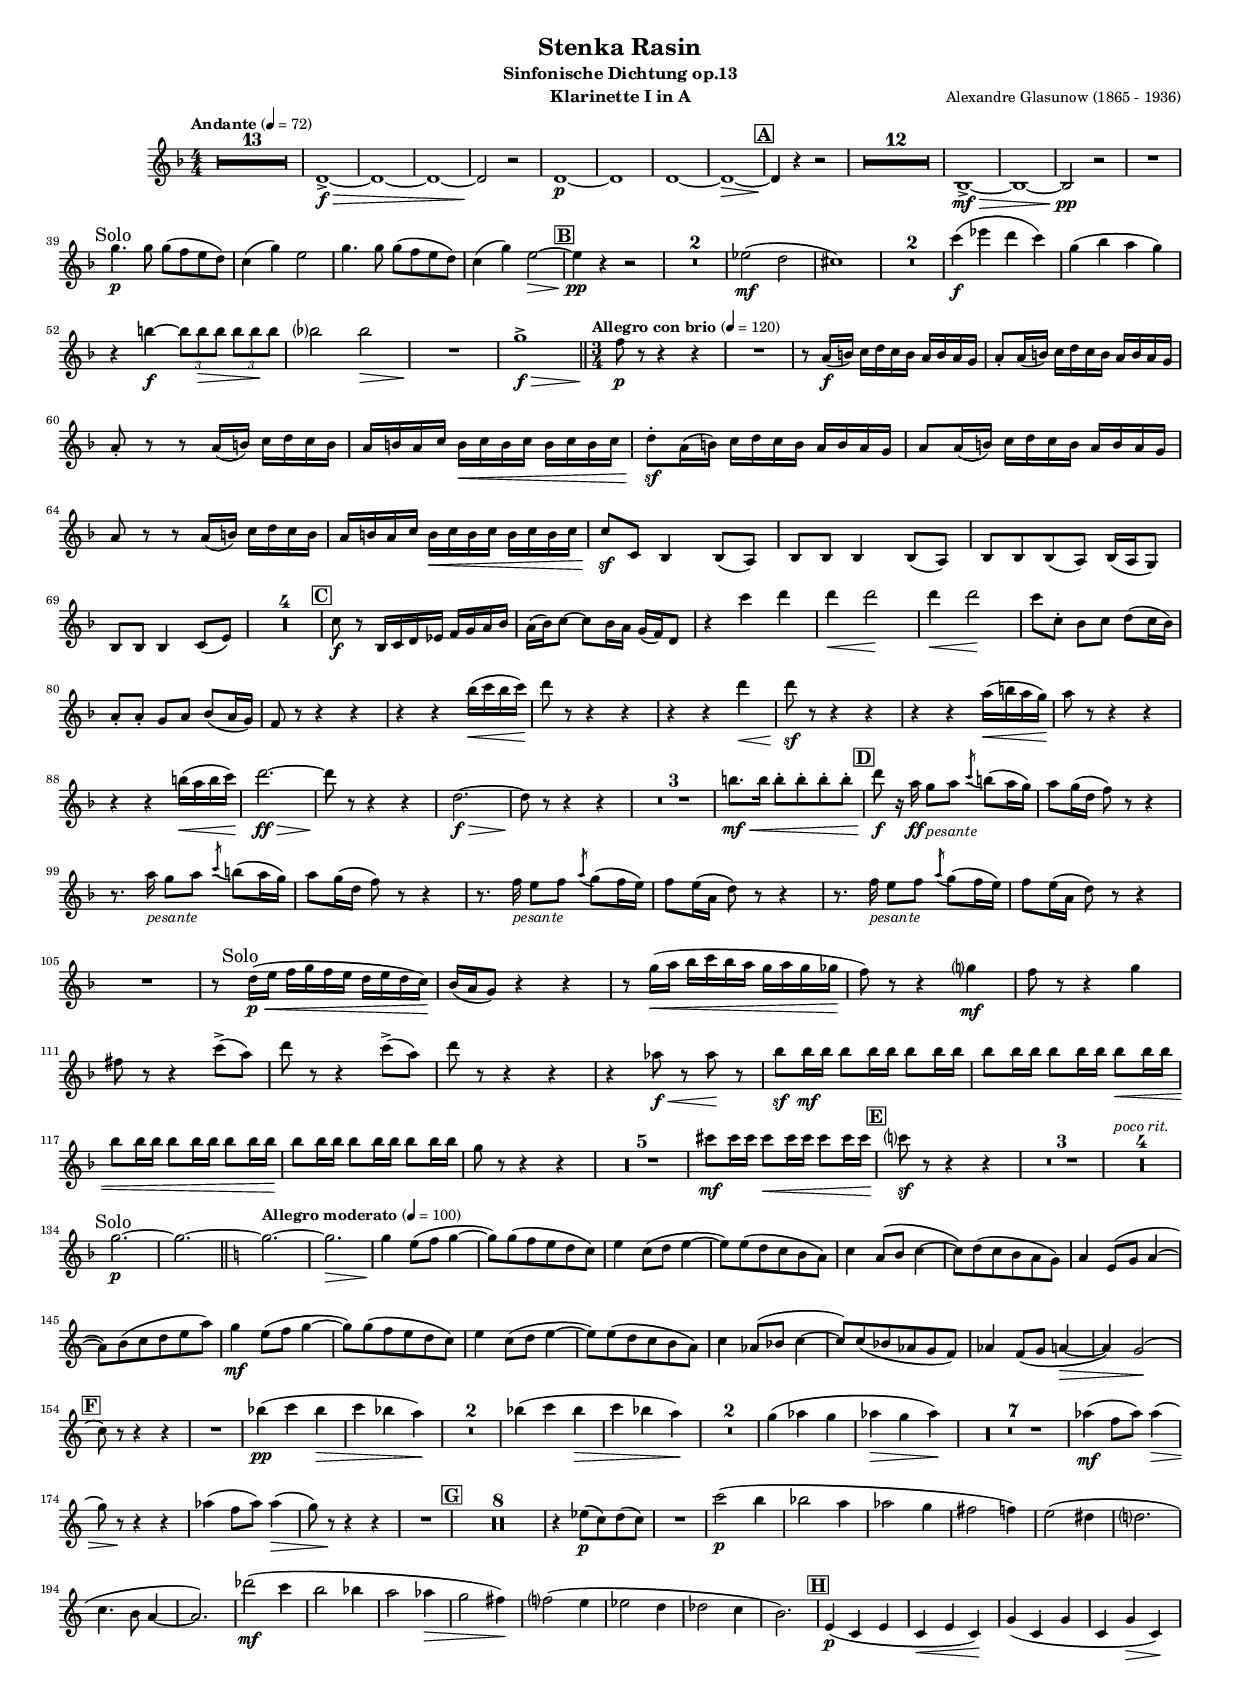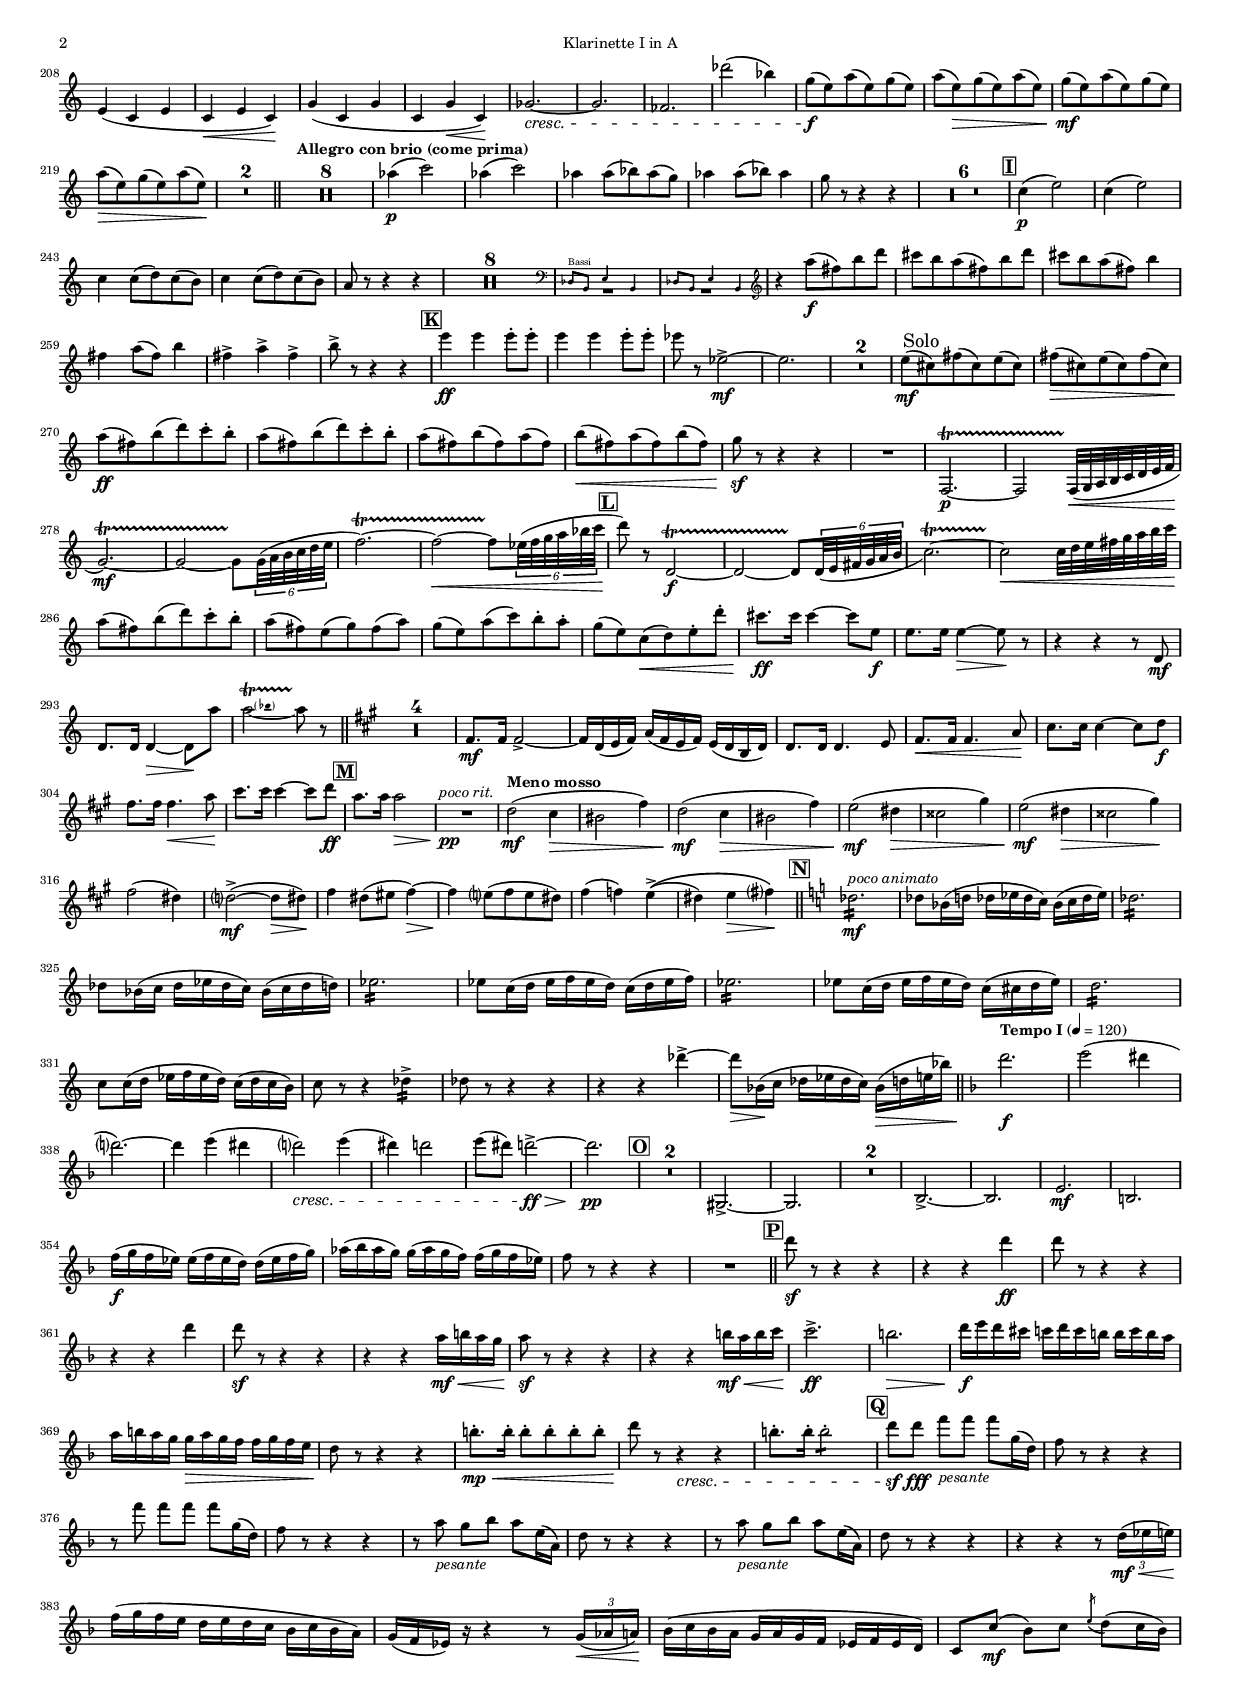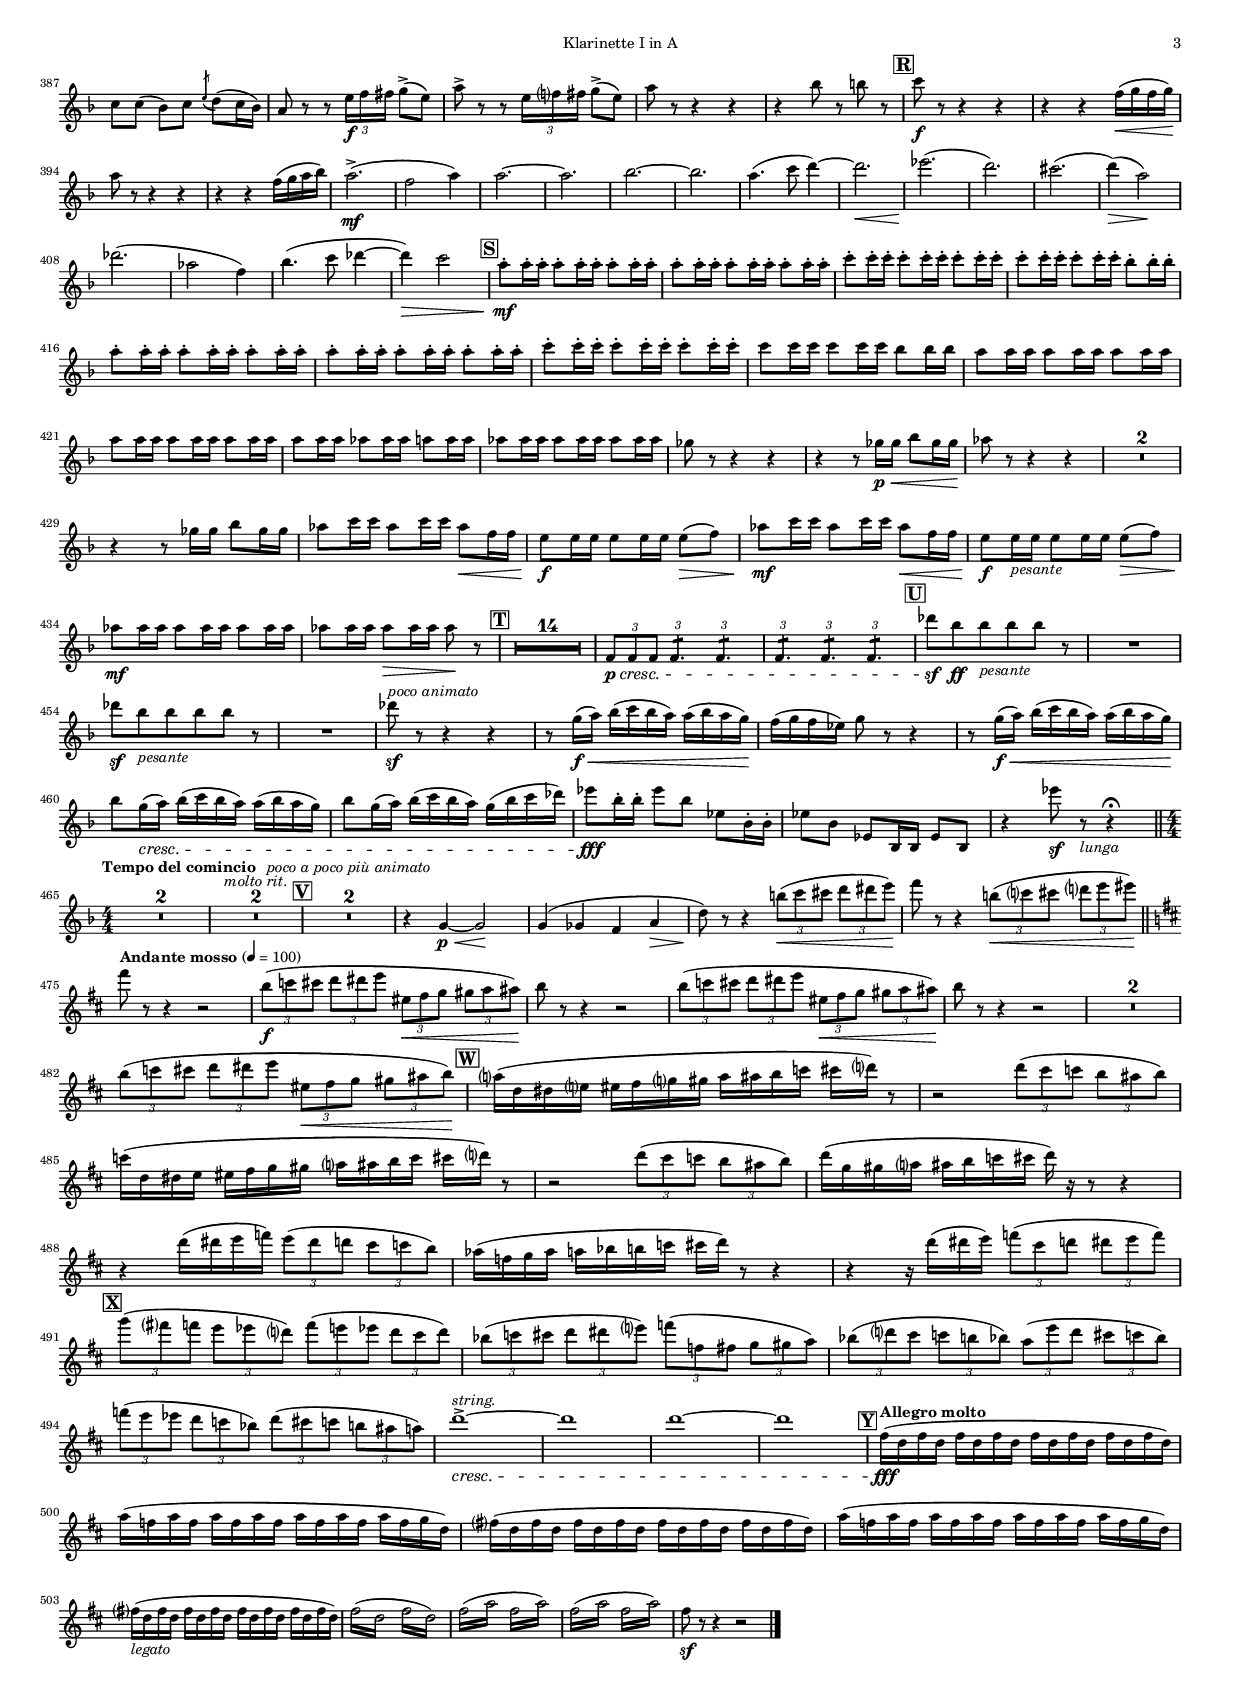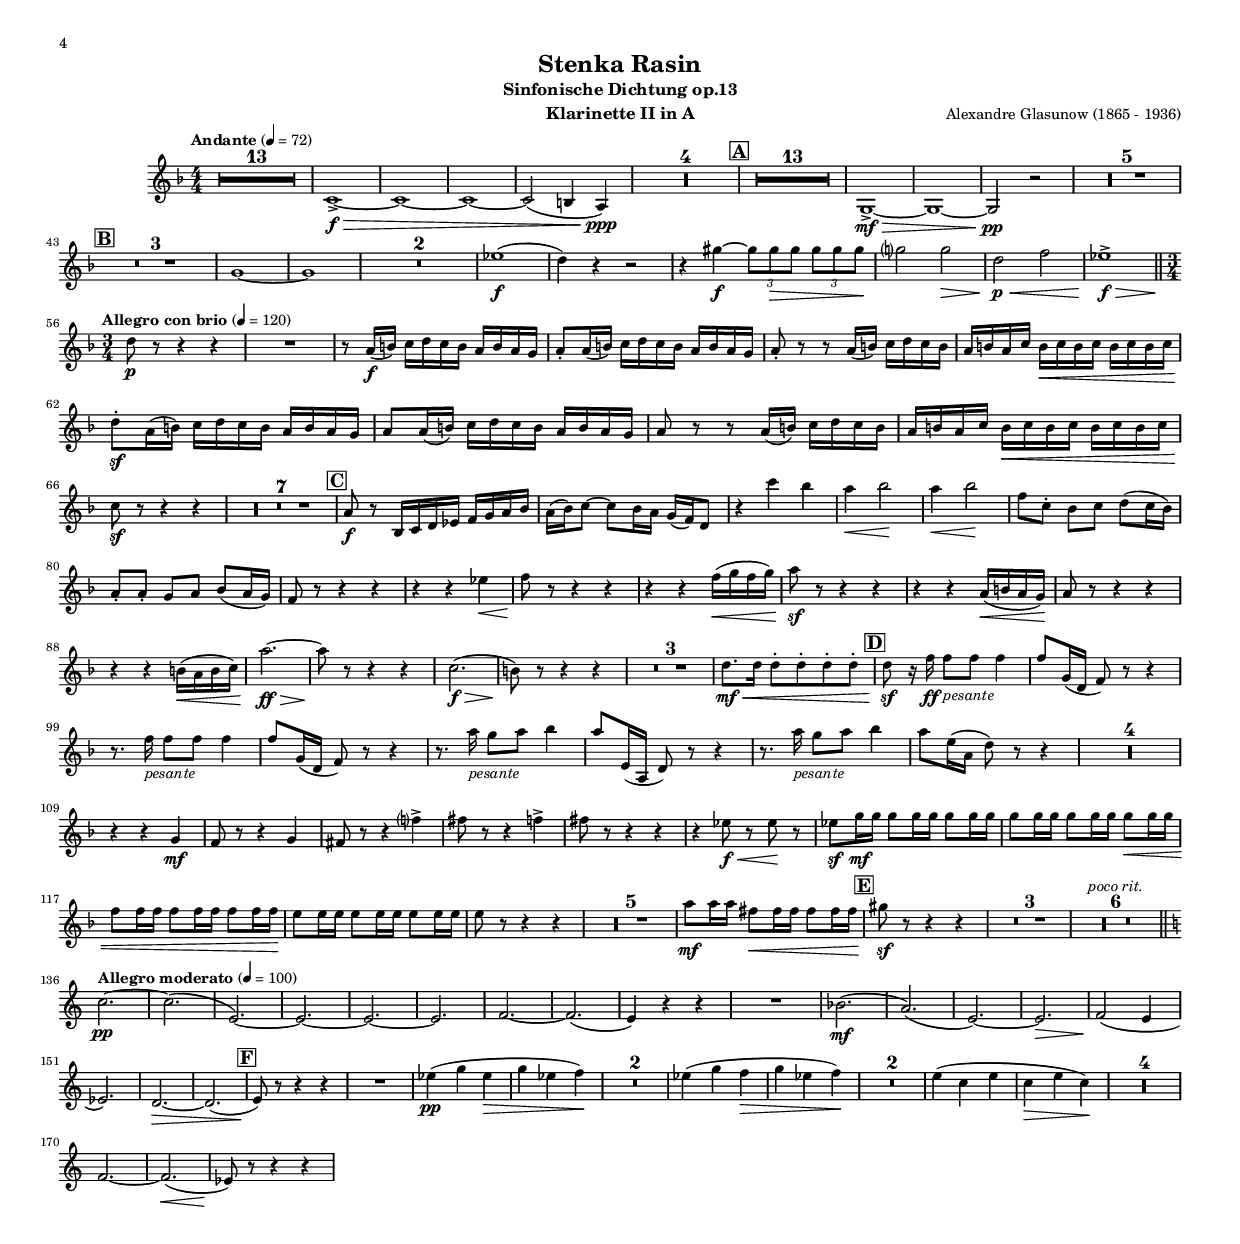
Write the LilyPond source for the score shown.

%{
%}

\version "2.18.2"
\language "deutsch"

\paper {
    top-margin = 10\mm
    bottom-margin = 10\mm
    left-margin = 10\mm
    right-margin = 10\mm
    ragged-last = ##t
}
  
\header{
  title = "Stenka Rasin"
  subtitle = "Sinfonische Dichtung op.13"
  composer = "Alexandre Glasunow (1865 - 1936)"
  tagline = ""
}

% Adapt this for automatic line-breaks
mBreak = { \break }
#(set-global-staff-size 13)

% Useful snippets
pDolce = \markup { \dynamic p \italic \bold "dolce" }
pesante = _\markup {\italic {"pesante"} }
pocoRit = ^\markup {\italic {"poco rit."} }
moltoRit = ^\markup {\italic {"molto rit."} }
pocoAnimato = ^\markup {\italic {"poco animato"} }
pocoAPocoPiuAnimato = ^\markup {\italic {"poco a poco più animato"} }
lunga = _\markup {\italic {"lunga"} }
string = ^\markup {\italic {"string."} }
legato = _\markup {\italic {"legato"} }


clarinet_I_in_A_part_one_Music = {
  \relative c' {
    \transposition a
    \key f \major
    \numericTimeSignature
    \time 4/4
    \tempo "Andante" 4 = 72

    % page 1 line 1
    R1*13 |
    d1->\f\>~ |
    d1~ |
    d1~ |
    d2\! r2 |
    d1\p~ |
    d1 |
    d1~ |
    d1~\> |
    \mark #1
    d4\! r4 r2 |
    R1*12 |
    b1->\mf\>~ |
    b1~ |
    b2\pp r2 |
    R1 |
    \mBreak
    
    % page 1 line 2
    \mark "Solo"
    g''4.\p g8 g( f e d) |
    c4( g') e2 |
    g4. g8 g( f e d) |
    c4( g') e2\>~ |
    \mark #2
    e4\pp r4 r2 |
    R1*2 |
    es2\mf( d |
    cis1) |
    R1*2 |
    c'4\f( es d c) |
    g4( b a g) |
    \mBreak
    
    % page 1 line 3
    r4 h~\f \tuplet 3/2 { h8 h\> h } \tuplet 3/2 { h8 h\! h }  |
    b2 b2 \> |
    R1\! |
    g1->\f\> |
    \bar "||" \time 3/4 \tempo "Allegro con brio" 4 = 120
    f8\p\! r8 r4 r4 |
    R2. |
    r8 a,16\f( h) c d c h a h a g |
    a8-. a16( h) c d c h a h a g |
    \mBreak
    
    % page 1 line 4
    a8-. r r a16( h) c d c h |
    a16 h a c h\< c h c %{ Fliegendreck, kein Staccato %} h c h c |
    d8-.\sf a16( h) c d c h a h a g |
    a8 a16( h) c d c h a h a g |
    \mBreak
    
    % page 1 line 5
    a8 r r a16( h) c d c h |
    a16 h a c h\< c h c h c h c |
    c8\sf c, b4 b8( a) |
    b8 b b4 b8( a) |
    b8 b b( a) b16( a g8) |
    \mBreak

    % page 1 line 6
    b8 b b4 c8( e) |
    R2.*4 |
    \mark #3
    c'8\f r b,16 c d es f g a b |
    a16( b) c8~ c b16 a g( f) d8 |
    r4 c'' d |
    d4\< d2\! |
    d4\< d2\! |
    c8 c,-. b c d( c16 b) |
    \mBreak
    
    % page 1 line 7
    a8-. a-. g a b( a16 g) |
    f8 r r4 r |
    r4 r b'16(\< c b c)\! |
    d8 r8 r4 r |
    r4 r d\< |
    d8\sf r8 r4 r |
    r4 r a16(\< h a g)\! |
    a8 r8 r4 r |
    \mBreak
    
    % page 1 line 8
    r4 r h16(\< a h c) |
    d2.\ff\>~ |
    d8\! r8 r4 r |
    d,2.\f\>~ |
    d8\! r8 r4 r |
    R2.*3 |
    h'8.\mf\< h16 h8-. h-. h-. h-. |
    \mark #4
    d8\f r16 a\ff g8\pesante a \acciaccatura { c8 } h( a16 g) |
    a8 g16( d f8) r8 r4 |
    \mBreak
    
    % page 1 line 9
    r8. a16\pesante g8 a \acciaccatura { c8 } h( a16 g) |
    a8 g16( d f8) r8 r4 |
    r8. f16\pesante e8 f \acciaccatura { a8 } g( f16 e) |
    f8 e16( a, d8) r8 r4 |
    r8. f16\pesante e8 f \acciaccatura { a8 } g( f16 e) |
    f8 e16( a, d8) r8 r4 |
    \mBreak
    
    % page 1 line 10
    R2. |
    r8 \mark Solo d16\p\<( e f g f e d e d c\! ) |
    b16( a g8) r4 r |
    r8 g'16(\< a b c b a g a g ges\! |
    f8) r8 r4 g\mf |
    f8 r8 r4 g |
    \mBreak
    
    % page 1 line 11
    fis8 r8 r4 c'8(-> a) |
    d8 r8 r4 c8(-> a) |
    d8 r8 r4 r |
    r4 as8\f\< r as\! r |
    b8\sf b16\mf b b8 b16 b b8 b16 b |
    b8 b16 b b8 b16 b b8\< b16 b |
    \mBreak
    
    % page 1 line 12
    b8 b16 b b8 b16 b b8 b16 b\! |
    b8 b16 b b8 b16 b b8 b16 b |
    g8 r8 r4 r |
    R2.*5 |
    cis8\mf cis16 cis cis8\< cis16 cis cis8 cis16 cis |
    \mark #5
    c8\sf r8 r4 r4 |
    R2.*3 |
    R2.*4\pocoRit |
    \mBreak
  }
}

clarinet_I_in_B_Music = {
  \relative c' {

    % page 2 line 1
    \mark Solo
    g''2.\p~ |
    g2.~ |
    \bar "||"
    \tempo "Allegro moderato" 4 = 100
    \key c \major
    g2.~ |
    g2.\> |
    g4\! e8( f g4~ |
    g8) g( f e d c) |
    e4 c8( d e4~ |
    e8) e( d c h a) |
    c4 a8( h c4~ |
    c8) d( c h a g) |
    a4 e8( g a4~ |
    \mBreak
    
    % page 2 line 2
    a8) h( c d e a) |
    g4\mf e8( f g4~ |
    g8) g( f e d c) |
    e4 c8( d e4~ |
    e8) e( d c h a) |
    c4 as8( b c4~ |
    c8) c( b as g f) |
    as4 f8( g a4~\> |
    a4) g2(\! |
    \mBreak
    
    % page 2 line 3
    \mark #6
    c8) r8 r4 r |
    R2. |
    b'4\pp( c b\> |
    c4 b a)\! |
    R2.*2 |
    b4( c b\> |
    c4 b a)\! |
    R2.*2 |
    g4( as g |
    as4\> g as)\! |
    R2.*7 |
    as4(\mf f8 as) as4(\> |
    \mBreak

    % page 2 line 4
    g8) r8\! r4 r |
    as4( f8 as) as4(\> |
    g8) r8\! r4 r |
    R2. |
    \mark #7
    R2.*8 |
    r4 es8(\p c) d( c) |
    R2. |
    c'2(\p h4 |
    b2 a4 |
    as2 g4 |
    fis2 f4) |
    e2( dis4 |
    d2. |
    \mBreak
    
    % page 2 line 5
    c4. h8 a4~ |
    a2.) |
    des'2(\mf c4 |
    h2 b4 |
    a2 as4\> |
    g2 fis4)\! |
    f2( e4 |
    es2 d 4 |
    des2 c4 |
    h2.) |
    \mark #8
    e,4(\p c e |
    c\< e c)\! |
    g'4( c, g' |
    c, g'\> c,)\! |
    \mBreak
    
    % page 2 line 6
    e4( c e |
    c4 \<e c)\! |
    g'4( c, g' |
    c,4 g'\< c,)\! |
    ges'2.\cresc~ |
    ges2. |
    fes2. |
    des''2( b4) |
    g8(\f e) a( e) g( e) |
    a8( e)\> g( e) a( e) |
    g8(\mf e) a( e) g( e) |
    \mBreak
    
    % page 2 line 7
    a8(\> e) g( e) a( e)\! |
    R2.*2 |
    \bar "||" \tempo "Allegro con brio (come prima)"
    R2.*8 |
    as4(\p c2) |
    as4( c2) |
    as4 as8( b) as( g) |
    as4 as8( b) as4 |
    g8 r8 r4 r |
    R2.*6 |
    \mark #9
    c,4(\p e2)
    c4( e2)
    \mBreak
    
    % page 2 line 8 (start)
    c4 c8( d) c( h) |
    c4 c8( d) c( h) |
    a8 r8 r4 r |
    R2.*8 |
    <<
      {
       \override MultiMeasureRest.staff-position = #-4
        R2.*2
        \revert MultiMeasureRest.staff-position
      }
      \new CueVoice {
        \cueClef "bass" \stemUp des,,8^"Bassi" h e4 h | des8 h e4 h | \cueClefUnset
      }
    >>
  }
}

clarinet_I_in_A_part_two_Music = {
  \relative c' {
    \transposition a

    % page 2 line 8 (continued)
    r4 a''8(\f fis) h d |
    cis8 h a( fis) h d |
    cis8 h a( fis) h4 |
    \mBreak

    % page 2 line 9
    fis4 a8( fis) h4 |
    fis4-> a-> fis-> |
    h8-> r8 r4 r |
    \mark #11
    e4\ff e e8-. e-. |
    e4 e e8-. e-. |
    es 8 r8 es,2->\mf~ |
    es2. |
    R2.*2 |
    e8(\mf\mark "Solo" cis8) fis8( cis8) e8( cis8) |
    fis8(\> cis) e( cis) fis( cis) |
    \mBreak
    
    % page 2 line 10
    a'8(\ff fis) h( d) c-. h-. |
    a8( fis) h( d) c-. h-. |
    a8( fis) h( fis) a( fis) |
    h8(\< fis) a( fis) h( fis) |
    g8\sf\! r8 r4 r |
    R2. |
    f,,2.\p\startTrillSpan~ |
    f2 f32(\<\stopTrillSpan g a h c d e f |
    \mBreak

    % page 2 line 11
    g2.)\mf\startTrillSpan~ |
    g2~ g8\stopTrillSpan \tuplet 6/4 { g32( a h c d e } |
    f2.)\startTrillSpan~ |
    f2\<~ f8\stopTrillSpan \tuplet 6/4 { es32( f g a b c } |
    \mark #12
    d8\!) r8 d,,2\f\startTrillSpan~ |
    d2~ d8\stopTrillSpan \tuplet 6/4 { d32_( e fis g a h } |
    c2.)\startTrillSpan~ |
    c2\stopTrillSpan\< c32 d e fis g a h c\! |
    \mBreak
    
    % page 2 line 12
    a8( fis) h( d) c-. h-. |
    a8( fis) e( g) fis( a) |
    g( e) a( c) h-. a-. |
    g8( e) c(\< d) e-. d'-. |
    cis8.\ff cis16 cis4~ cis8 e,8\f |
    e8. e16 e4\>~ e8\! r8 |
    r4 r4 r8 d,\mf |
    \mBreak
    
    % page 2 line 13
    d8. d16 d4\>~ d8\! a''8 |
    \pitchedTrill a2_~ \startTrillSpan b a8\stopTrillSpan r8 |
    \bar "||" \key a \major
    R2.*4 |
    fis,8.\mf fis16 fis2->~ |
    fis16 d( e fis) a( fis e fis) e( d h d) |
    d8. d16 d4. e8 |
    fis8.\< fis16 fis4. a8\! |
    cis8. cis16 cis4~ cis8 d\f |
    \mBreak
    
    % page 2 line 14
    fis8. fis16 fis4.\< a8\! |
    cis8. cis16 cis4~ cis8 d\ff |
    \mark #13
    a8. a16 a2\> |
    R2.\pp\pocoRit |
    \tempo "Meno mosso"
    d,2\mf( cis4\> |
    his2 fis'4) |
    d2\mf( cis4\> |
    his2 fis'4) |
    e2\mf( dis4\> |
    cisis2 gis'4) |
    e2\mf( dis4\> |
    cisis2 gis'4)\! |
    \mBreak
    
    % page 3 line 1
    fis2( dis4) |
    d2->\mf(~ d8\> dis)\! |
    fis4 dis8( eis fis4~\>) |
    fis4\! e8( fis e dis) |
    fis4( f) e->(\( |
    dis4) e\> fis\)\! |
    \bar "||" \key c \major
    \mark #14
    \repeat tremolo 12 { des16\mf \pocoAnimato } |
    des8 b16( d des es des c) b( c des es) |
    \repeat tremolo 12 { des16 } |
    \mBreak
    
    % page 3 line 2
    des8 b16( c des es des c) b( c des d) |
    \repeat tremolo 12 { es16 } |
    es8 c16( d es f es d) c( d es f) |
    \repeat tremolo 12 { es16 } |
    es8 c16( d es f es d) c( cis d es) |
    \repeat tremolo 12 { d16 } |
    \mBreak

    % page 3 line 3
    c8 c16( d es f es d) c( d c h) |
    c8 r8 r4 \repeat tremolo 4 { des16-> } |
    des8 r8 r4 r |
    r4 r des'4->~ |
    des8\> b,16(\! c des es des c) b(\> d e b') |
    \bar "||" \key f \major \tempo "Tempo I" 4 = 120
    d2.\f |
    e2( dis4 |
    \mBreak

    % page 3 line 4
    d2.)~ |
    d4 e( dis |
    d2)\cresc e4( |
    dis4) d2 |
    e8( dis) d2->\ff\>~ |
    d2.\pp
    \mark #15
    R2.*2 |
    gis,,,2.->~ |
    gis2.
    R2.*2 |
    b2.->~ |
    b2. |
    e2.\mf |
    h2.
    \mBreak
    
    % page 3 line 5
    f''16\f( g f es) es( f es d) d( es f g) |
    as16( b as g) g( as g f) f( g f es) |
    f8 r8 r4 r |
    R2. |
    \bar "||"
    \mark #16
    d'8\sf r8 r4 r |
    r4 r d\ff |
    d8 r8 r4 r |
    \mBreak
    
    % page 3 line 6
    r4 r d |
    d8\sf r8 r4 r |
    r4 r a16\mf\< h a g |
    a8\sf r8 r4 r |
    r4 r h16\mf\< a h c |
    c2.->\ff |
    h2.\> |
    d16\f e d cis c d c h h c h a |
    \mBreak
    
    % page 3 line 7
    a16 h a g g\> a g f f g f e |
    d8\! r8 r4 r |
    h'8.-.\mp\< h16-. h8-. h8-. h8-. h8-. |
    d8\! r8 r4\cresc r |
    h8.-. h16-. \repeat tremolo 4 { h8-. } |
    \mark #17
    d8\sf d\fff f\pesante f f g,16( d) |
    f8 r8 r4 r |
    \mBreak
    
    % page 3 line 8
    r8 f' f f f g,16( d) |
    f8 r8 r4 r |
    r8 a\pesante g b a e16( a,) |
    d8 r8 r4 r |
    r8 a'\pesante g b a e16( a,) |
    d8 r8 r4 r |
    r4 r r8 \tuplet 3/2 { d16(\mf\< es e)\! } |
    \mBreak
    
    % page 3 line 9
    f16( g f e d e d c b c b a) |
    g16( f es) r r4 r8 \tuplet 3/2 { g16(\< as a)\! }
    b16( c b a g a g f es f es d) |
    c8 c'(\mf b) c \acciaccatura { e } d( c16 b) |
    \mBreak
    
    % page 3 line 10
    c8 c( b) c \acciaccatura { e } d( c16 b) |
    a8 r r \tuplet 3/2 { e'16\f f fis } g8->( e) |
    a8-> r r \tuplet 3/2 { e16 f fis } g8->( e) |
    a8 r8 r4 r |
    r4 b8 r h r |
    \mark #18 
    c8\f r8 r4 r |
    r4 r f,16(\< g f g)\! |
    \mBreak
    
    % page 3 line 11
    a8 r8 r4 r |
    r4 r f16( g a b) |
    a2.(->\mf |
    f2 a4) |
    a2.~ |
    a2. |
    b2.~ |
    b2. |
    a4.( c8 d4)~ |
    d2.\< |
    es2.(\! |
    d2.) |
    cis2.( |
    d4\>) (a2)\! |
    \mBreak
    
    % page 3 line 12
    des2.( |
    as2 f4) |
    b4.( c8 des4~ |
    des4\>) c2 |
    \mark #19
    a8-.\mf a16-. a16-. \repeat unfold 2 { a8-. a16-. a16-. } |
    \repeat unfold 3 { a8-. a16-. a16-. } |
    \repeat unfold 3 { c8-. c16-. c16-. } |
    \repeat unfold 2 { c8-. c16-. c16-. } b8-. b16-. b16-. |
    \mBreak

    % page 3 line 13
    \repeat unfold 3 { a8-. a16-. a16-. } |
    \repeat unfold 3 { a8-. a16-. a16-. } |
    \repeat unfold 3 { c8-. c16-. c16-. } |
    \repeat unfold 2 { c8 c16 c16 } b8 b16 b16 |
    \repeat unfold 3 { a8 a16 a16 } |
    \mBreak
    
    % page 3 line 14
    \repeat unfold 3 { a8 a16 a16 } |
    a8 a16 a16 as8 as16 as16 a8 a16 a16 |
    \repeat unfold 3 { as8 as16 as16 } |
    ges8 r8 r4 r |
    r4 r8 ges16\p\< ges b8 ges16 ges\! |
    as8 r8 r4 r |
    R2.*2 |
    \mBreak
    
    % page 4 line 1
    r4 r8 ges16 ges b8 ges16 ges |
    as8 c16 c as8 c16 c as8\< f16 f |
    e8\f e16 e e8 e16 e e8(\> f8) |
    as8\mf c16 c as8 c16 c as8\< f16 f |
    e8\f e16\pesante e e8 e16 e e8(\> f8) |
    \mBreak

    % page 4 line 2
    as8\mf as16 as as8 as16 as as8 as16 as |
    as8 as16 as as8\> as16 as as8\! r8 |
    \mark #20
    R2.*14 |
    \tuplet 3/2 { f,8\p\cresc f f } \tuplet 3/2 { \repeat tremolo 3 f8 } \tuplet 3/2 { \repeat tremolo 3 f8 } |
    \repeat unfold 3 \tuplet 3/2 { \repeat tremolo 3 f8 } |
    \mark #21
    des''8\sf b8\ff b\pesante b b r8 |
    R2. |
    \mBreak
    
    % page 4 line 3
    des8\sf b8\pesante b b b r8 |
    R2. |
    des8\sf\pocoAnimato r8 r4 r4 |
    r8 g,16(\f\< a) b( c b a) a( b a g)\! |
    f16( g f es) g8 r8 r4 |
    r8 g16(\f\< a) b( c b a) a( b a g)\! |
    \mBreak
    
    % page 4 line 4
    b8 g16(\cresc a) b( c b a) a( b a g) |
    b8 g16( a) b( c b a) g( b c des) |
    es8\fff b16-. b-. es8 b8 es,8 b16-. b-. |
    es8 b es, b16 b es8 b |
    r4 es''8\sf r8\lunga r4\fermata |
    \bar "||" \time 4/4 
    \mBreak
    
    % page 4 line 5
    \tempo "Tempo del comincio"
    R1*2 |
    R1*2\moltoRit |
    \mark #22
    R1*2\pocoAPocoPiuAnimato | % FIXME: Why does that not appear after V?
    r4 g,,4\p\<~ g2\! |
    g4( ges f a\> |
    d8)\! r8 r4 \tuplet 3/2 { h'8(\< c cis } \tuplet 3/2 { d dis e)\! } |
    f8 r8 r4 \tuplet 3/2 { h,8(\< c cis } \tuplet 3/2 { d e eis)\! } |
    \bar "||" \key d \major
    \mBreak

    % page 4 line 6
    \tempo "Andante mosso" 4 = 100
    fis8 r8 r4 r2 |
    \tuplet 3/2 { h,8(\f c cis } \tuplet 3/2 { d dis e } \tuplet 3/2 { eis,\< fis g } \tuplet 3/2 { gis a ais\!) } |
    h8 r8 r4 r2 |
    \tuplet 3/2 { h8( c cis } \tuplet 3/2 { d dis e } \tuplet 3/2 { eis,\< fis g } \tuplet 3/2 { gis a ais\!) } |
    h8 r8 r4 r2 |
    R1*2
    \mBreak
    
    % page 4 line 7
    \tuplet 3/2 { h8( c cis } \tuplet 3/2 { d dis e } \tuplet 3/2 { eis,\< fis g } \tuplet 3/2 { gis ais h\!) } |
    \mark #23
    a16( d, dis e eis fis g gis a ais h c cis d) r8 |
    r2 \tuplet 3/2 { d8( cis c } \tuplet 3/2 { h ais h) }
    \mBreak
    
    % page 4 line 8
    c16( d, dis e eis fis g gis a ais h c cis d) r8 |
    r2 \tuplet 3/2 { d8( cis c } \tuplet 3/2 { h ais h) } |
    d16( g, gis a ais h c cis d) r16 r8 r4 |
    \mBreak
    
    % page 4 line 9
    r4 d16( dis e f) \tuplet 3/2 { e8( dis d } \tuplet 3/2 { cis c h) } |
    as16( f g as a b h c cis d) r8 r4 |
    r4 r16 d( dis e) \tuplet 3/2 { f8( cis d } \tuplet 3/2 { dis e f) } |
    \mBreak

    % page 4 line 10
    \mark 24
    \tuplet 3/2 { g8( fis f } \tuplet 3/2 { e es d) } \tuplet 3/2 { f( e es } \tuplet 3/2 { d cis d)} |
    \tuplet 3/2 { b8( c cis } \tuplet 3/2 { d dis e) } \tuplet 3/2 { f( f, fis } \tuplet 3/2 { g gis a) } |
    \tuplet 3/2 { b8( d cis } \tuplet 3/2 { c h b) } \tuplet 3/2 { a( e' d } \tuplet 3/2 { cis c b) } |
    \mBreak
    
    % page 4 line 11
    \tuplet 3/2 { f'8( e es } \tuplet 3/2 { d c b) } \tuplet 3/2 { d( cis c } \tuplet 3/2 { h ais a) } |
    d1->\cresc\string~ |
    d1 |
    d1~ |
    d1 |
    \mark #25
    \tempo "Allegro molto"
    fis,16(\fff d \repeat unfold 6 { fis d } fis d) |
    \mBreak
    
    % page 4 line 12
    a'16( f \repeat unfold 6 { a16 f } g d) |
    fis16( d \repeat unfold 6 { fis d } fis d) |
    a'16( f \repeat unfold 6 { a f } g d) |
    \mBreak
    
    % page 4 line 13
    fis16(\legato d \repeat unfold 6 { fis d } fis d) |
    \repeat tremolo 4 { fis16( d } \repeat tremolo 4 { fis16 d) } |
    \repeat tremolo 4 { fis16( a } \repeat tremolo 4 { fis16 a) } |
    \repeat tremolo 4 { fis16( a } \repeat tremolo 4 { fis16 a) } |
    fis8\sf r8 r4 r2 |
    \bar "|."
  }
}

clarinet_II_in_A_part_one_Music = {
  \relative c' {
    \transposition a
    \key f \major
    \numericTimeSignature
    \time 4/4
    \tempo "Andante" 4 = 72

    % page 1 line 1
    R1*13 |
    c1->\f\>~ |
    c1~ |
    c1~ |
    c2( h4 a)\ppp  |
    R1*4 |
    \mark #1
    R1*13
    g1->\mf\>~ |
    g1~ |
    g2\pp r2 |
    R1*5 |
    \mBreak
    
    % page 1 line 2
    \mark #2
    R1*3 |
    g'1~ |
    g1 |
    R1*2 |
    es'1(\f |
    d4) r4 r2 |
    r4 gis~\f \tuplet 3/2 { gis8 gis\> gis } \tuplet 3/2 { gis8 gis gis\! } |
    g2 g2 \> |
    d2\p\< f |
    es1->\f\> |
    \mBreak

    % page 1 line 3
    \bar "||" \time 3/4 \tempo "Allegro con brio" 4 = 120
    d8\p r8 r4 r4 |
    R2. |
    r8 a16\f( h) c d c h a h a g |
    a8-. a16( h) c d c h a h a g |
    a8-. r r a16( h) c d c h |
    a16 h a c h\< c h c h c h c |
    \mBreak

    % page 1 line 4
    d8-.\sf a16( h) c d c h a h a g |
    a8 a16( h) c d c h a h a g |
    a8 r r a16( h) c d c h |
    a16 h a c h\< c h c h c h c |
    \mBreak
    
    % page 1 line 5
    c8\sf r8 r4 r4 |
    R2.*7
    \mark #3
    a8\f r b,16 c d es f g a b |
    a16( b) c8~ c b16 a g( f) d8 |
    r4 c'' b |
    a4\< b2\! |
    a4\< b2\! |
    f8 c-. b c d( c16 b) |
    \mBreak

    % page 1 line 6
    a8-. a-. g a b( a16 g) |
    f8 r r4 r |
    r4 r es'\< |
    f8\! r8 r4 r4 |
    r4 r f16(\< g f g) |
    a8\sf r8 r4 r |
    r4 r a,16(\< h a g)\! |
    a8 r8 r4 r |
    \mBreak
    
    % page 1 line 7
    r4 r h16(\< a h c) |
    a'2.\ff\>~ |
    a8\! r8 r4 r |
    c,2.(\f\> |
    h8)\! r8 r4 r |
    R2.*3 |
    d8.\mf\< d16 d8-. d-. d-. d-. |
    \mark #4
    d8\sf r16 f\ff f8\pesante f f4 |
    f8 g,16( d f8) r8 r4 |
    \mBreak
    
    % page 1 line 8
    r8. f'16\pesante f8 f f4 |
    f8 g,16( d f8) r8 r4 |
    r8. a'16\pesante g8 a b4 |
    a8 e,16( a, d8) r8 r4 
    r8. a''16\pesante g8 a b4 |
    a8 e16( a, d8) r8 r4 |
    R2.*4
    \mBreak
    
    % page 1 line 9
    r4 r4 g,\mf |
    f8 r8 r4 g |
    fis8 r8 r4 f'4-> |
    fis8 r8 r4 f-> |
    fis8 r8 r4 r |
    r4 es8\f\< r es\! r |
    es8\sf g16\mf g g8 g16 g g8 g16 g |
    g8 g16 g g8 g16 g g8\< g16 g |
    \mBreak
    
    % page 1 line 10
    f8 f16 f f8 f16 f f8 f16 f\! |
    e8 e16 e e8 e16 e e8 e16 e |
    e8 r8 r4 r |
    R2.*5 |
    a8\mf a16 a fis8\< fis16 fis fis8 fis16 fis |
    \mark #5
    gis8\sf r8 r4 r4 |
    R2.*3 |
    R2.*6\pocoRit |
    \mBreak
  }
}

clarinet_II_in_B_Music = {
  \relative c' {

    % page 1 line 11
    \bar "||"
    \tempo "Allegro moderato" 4 = 100
    \key c \major
    c'2.\pp~ |
    c2.( |
    e,2.)~ |
    e2.~ |
    e2.~ |
    e2. |
    f2.~ |
    f2.( |
    e4) r4 r4 |
    R2. |
    b'2.(\mf |
    a2.)( |
    e2.)~ |
    e2.\> |
    f2(\! e4 |
    \mBreak
    
    % page 1 line 12
    es2.) |
    d2.~\> d2.( |
    \mark #6
    e8)\! r8 r4 r4 |
    R2. |
    es'4\pp( g es\> |
    g4 es f)\! |
    R2.*2 |
    es4( g f\> |
    g4 es f)\! |
    R2.*2 |
    e4( c e |
    c4\> e c)\! |
    R2.*4 |
    \mBreak

    % page 2 line 1
    f,2.~ |
    f2.(\<( |
    es8)\! r8 r4 r4 |
    \mBreak
%{
    
    % page 2 line 2
    \mBreak
    
    % page 2 line 3
    as4(\mf f8 as) as4(\> |
    \mBreak

    % page 2 line 4
    g8) r8\! r4 r |
    as4( f8 as) as4(\> |
    g8) r8\! r4 r |
    R2. |
    \mark #7
    R2.*8 |
    r4 es8(\p c) d( c) |
    R2. |
    c'2(\p h4 |
    b2 a4 |
    as2 g4 |
    fis2 f4) |
    e2( dis4 |
    d2. |
    \mBreak
    
    % page 2 line 5
    c4. h8 a4~ |
    a2.) |
    des'2(\mf c4 |
    h2 b4 |
    a2 as4\> |
    g2 fis4)\! |
    f2( e4 |
    es2 d 4 |
    des2 c4 |
    h2.) |
    \mark #8
    e,4(\p c e |
    c\< e c)\! |
    g'4( c, g' |
    c, g'\> c,)\! |
    \mBreak
    
    % page 2 line 6
    e4( c e |
    c4 \<e c)\! |
    g'4( c, g' |
    c,4 g'\< c,)\! |
    ges'2.\cresc~ |
    ges2. |
    fes2. |
    des''2( b4) |
    g8(\f e) a( e) g( e) |
    a8( e)\> g( e) a( e) |
    g8(\mf e) a( e) g( e) |
    \mBreak
    
    % page 2 line 7
    a8(\> e) g( e) a( e)\! |
    R2.*2 |
    \bar "||" \tempo "Allegro con brio (come prima)"
    R2.*8 |
    as4(\p c2) |
    as4( c2) |
    as4 as8( b) as( g) |
    as4 as8( b) as4 |
    g8 r8 r4 r |
    R2.*6 |
    \mark #9
    c,4(\p e2)
    c4( e2)
    \mBreak
    
    % page 2 line 8 (start)
    c4 c8( d) c( h) |
    c4 c8( d) c( h) |
    a8 r8 r4 r |
    R2.*8 |
    <<
      {
       \override MultiMeasureRest.staff-position = #-4
        R2.*2
        \revert MultiMeasureRest.staff-position
      }
      \new CueVoice {
        \cueClef "bass" \stemUp des,,8^"Bassi" h e4 h | des8 h e4 h | \cueClefUnset
      }
    >>
%}
  }
}


\bookpart {
  \header{
    instrument = "Klarinette I in A"
  }
  \score {
    \new Staff {
      \compressFullBarRests
      % Make grace notes smaller and more fragile
      $(add-grace-property 'Voice 'NoteHead 'font-size '-5)
      $(add-grace-property 'Voice 'Slur 'height-limit '0.5)
      $(add-grace-property 'Voice 'Flag 'font-size '-5)
      $(add-grace-property 'Voice 'Stem 'length '8)
      $(add-grace-property 'Voice 'Beam 'beam-thickness '0.3)
      $(add-grace-property 'Voice 'Beam 'length-fraction '0.5)
      $(add-grace-property 'Voice 'Beam 'shorten '1)
      \set Score.markFormatter = #format-mark-box-alphabet
      \override DynamicLineSpanner.staff-padding = #3
      \accidentalStyle Score.modern-cautionary
      \new Voice {
        {
          % \transpose b a
          \clarinet_I_in_A_part_one_Music
        }
        \clarinet_I_in_B_Music
        {
          % \transpose b a
          \clarinet_I_in_A_part_two_Music
        }
      }
    }
  }
}

\bookpart {
  \header{
    instrument = "Klarinette II in A"
  }
  \score {
    \new Staff {
      \compressFullBarRests
      % Make grace notes smaller and more fragile
      $(add-grace-property 'Voice 'NoteHead 'font-size '-5)
      $(add-grace-property 'Voice 'Slur 'height-limit '0.5)
      $(add-grace-property 'Voice 'Flag 'font-size '-5)
      $(add-grace-property 'Voice 'Stem 'length '8)
      $(add-grace-property 'Voice 'Beam 'beam-thickness '0.3)
      $(add-grace-property 'Voice 'Beam 'length-fraction '0.5)
      $(add-grace-property 'Voice 'Beam 'shorten '1)
      \set Score.markFormatter = #format-mark-box-alphabet
      \override DynamicLineSpanner.staff-padding = #3
      \accidentalStyle Score.modern-cautionary
      \new Voice {
        {
          % \transpose b a
          \clarinet_II_in_A_part_one_Music
        }
        \clarinet_II_in_B_Music
        {
          % \transpose b a
          % \clarinet_II_in_A_part_two_Music
        }
      }
    }
  }
}
